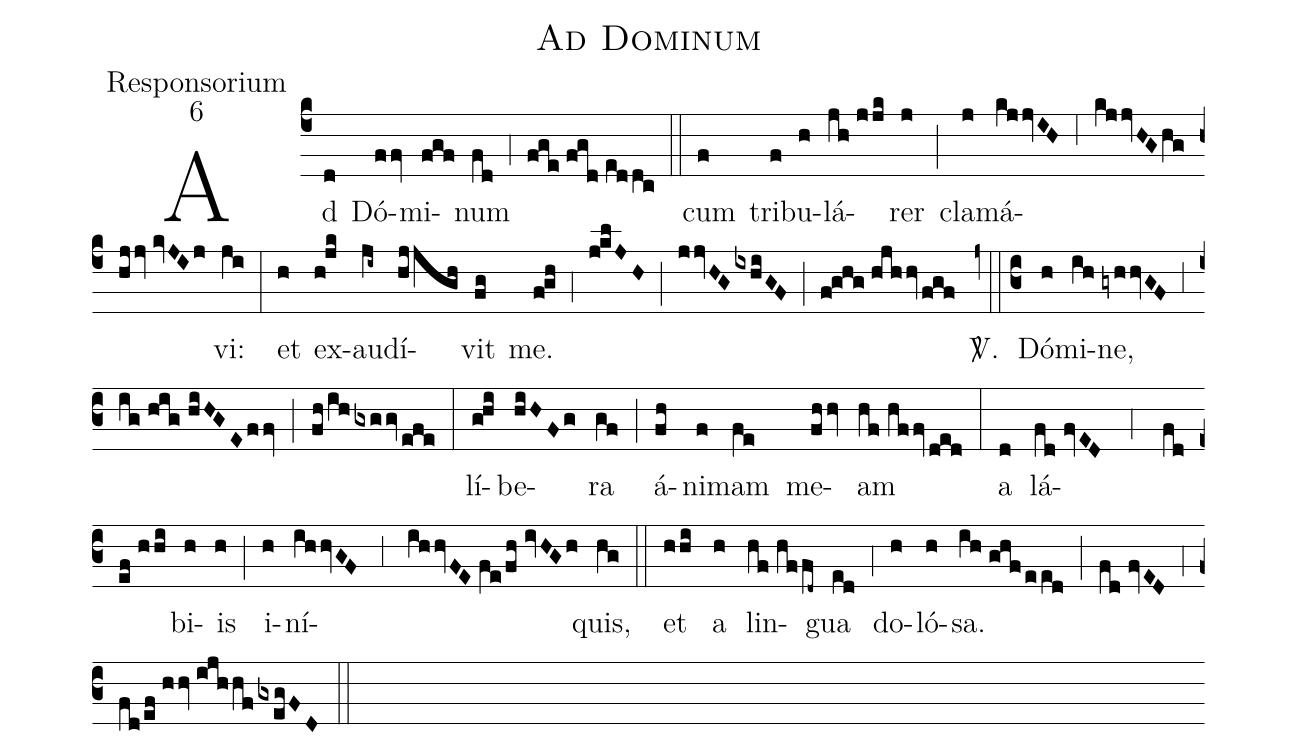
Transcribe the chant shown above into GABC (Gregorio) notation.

name:Ad Dominum;
office-part:Responsorium;
mode:6;
%%
(c4) Ad(d) Dó(ffv)mi(fgf)num(fd) (,4) (fge//fgd//eddc) (::)
cum(f) tri(f)bu(h)lá(jh//jjk)rer(j) (;) cla(j)má(kjjvIH;6kjjvHG/hg//hjjv//kvJIj)vi:(ji) (:)
et(h) ex(h!jk)au(ji~)dí(hjjgh)vit(fg) me.(f!gh) (,4) (j!klJH) (;) (jjvHG/ixhiGF) (;) (f!ghg//hjhhv/fgf)
<sp>V/</sp>.(z0::c3) Dó(h)mi(ih)ne,(gyhhvGF) (,3) (ig//hig//hiHGE/ffv) (;) (fh/ih/gxggv/efe) (:)
lí(g!hi)be(hiHFg)ra(gf) (;) á(fh)ni(f)mam(fe) me(fhhv)am(hf//hffv/ded) (:)
a(d) lá(fd//fvED;4fd/ef//hhi)bi(h)is(h) (;) i(h)ní(ihhvGF;3ihhvFE//fe/fh//ivHGh)quis,(hg) (::)
et(hhi) a(h) lin(hf//hffd~)gua(ed) (,4) do(h)ló(h)sa.(ih//ghf/eed) (;) (fd//fvED) (,4) (fd/ef//hhv//ijhhf/gxegFD) (::)
